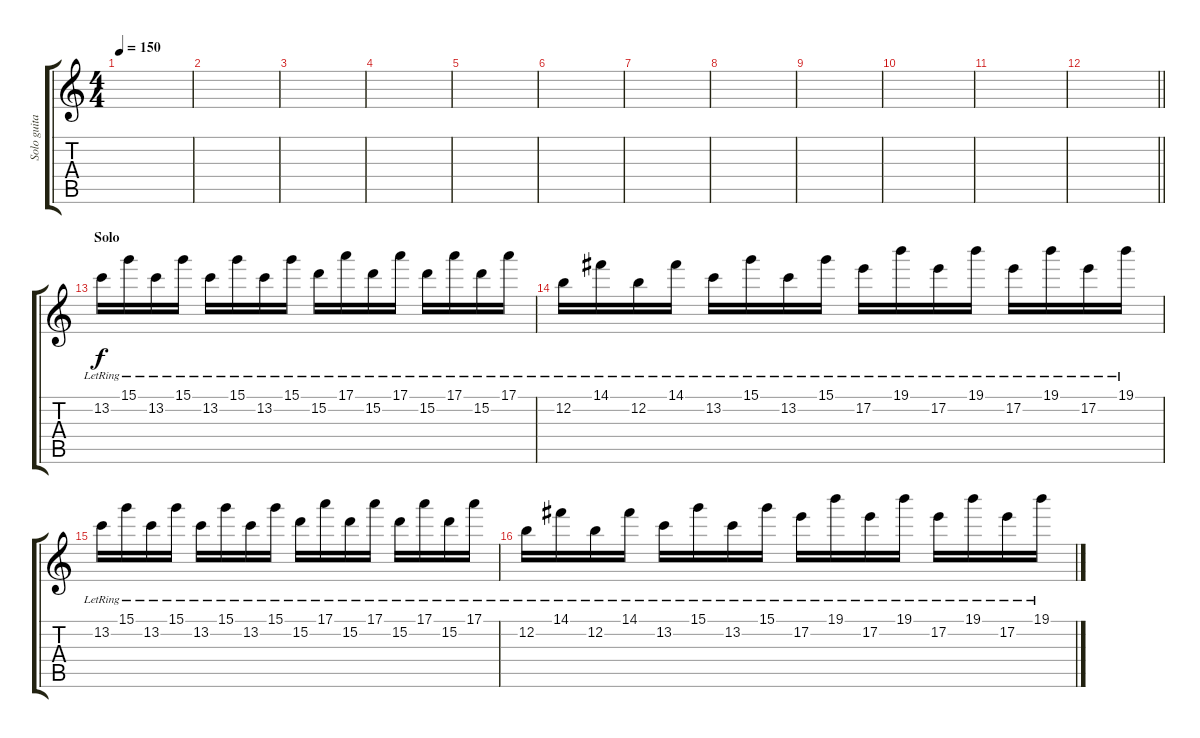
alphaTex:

\track ("Solo guitar" "Solo guita") {instrument electricguitarclean}
\staff {score tabs}
\tuning (E4 B3 G3 D3 A2 E2) {hide}
\ts (4 4)
\tempo 150
\clef g2
\ks c
|
|
|
|
|
|
|
|
|
|
|
\barLineRight lightlight
|
\section ("" "Solo")
13.2{lr}.16 15.1{lr}.16 13.2{lr}.16 15.1{lr}.16 13.2{lr}.16 15.1{lr}.16 13.2{lr}.16 15.1{lr}.16 15.2{lr}.16 17.1{lr}.16 15.2{lr}.16 17.1{lr}.16 15.2{lr}.16 17.1{lr}.16 15.2{lr}.16 17.1{lr}.16 |
12.2{lr}.16 14.1{lr}.16 12.2{lr}.16 14.1{lr}.16 13.2{lr}.16 15.1{lr}.16 13.2{lr}.16 15.1{lr}.16 17.2{lr}.16 19.1{lr}.16 17.2{lr}.16 19.1{lr}.16 17.2{lr}.16 19.1{lr}.16 17.2{lr}.16 19.1{lr}.16 |
13.2{lr}.16 15.1{lr}.16 13.2{lr}.16 15.1{lr}.16 13.2{lr}.16 15.1{lr}.16 13.2{lr}.16 15.1{lr}.16 15.2{lr}.16 17.1{lr}.16 15.2{lr}.16 17.1{lr}.16 15.2{lr}.16 17.1{lr}.16 15.2{lr}.16 17.1{lr}.16 |
12.2{lr}.16 14.1{lr}.16 12.2{lr}.16 14.1{lr}.16 13.2{lr}.16 15.1{lr}.16 13.2{lr}.16 15.1{lr}.16 17.2{lr}.16 19.1{lr}.16 17.2{lr}.16 19.1{lr}.16 17.2{lr}.16 19.1{lr}.16 17.2{lr}.16 19.1{lr}.16
